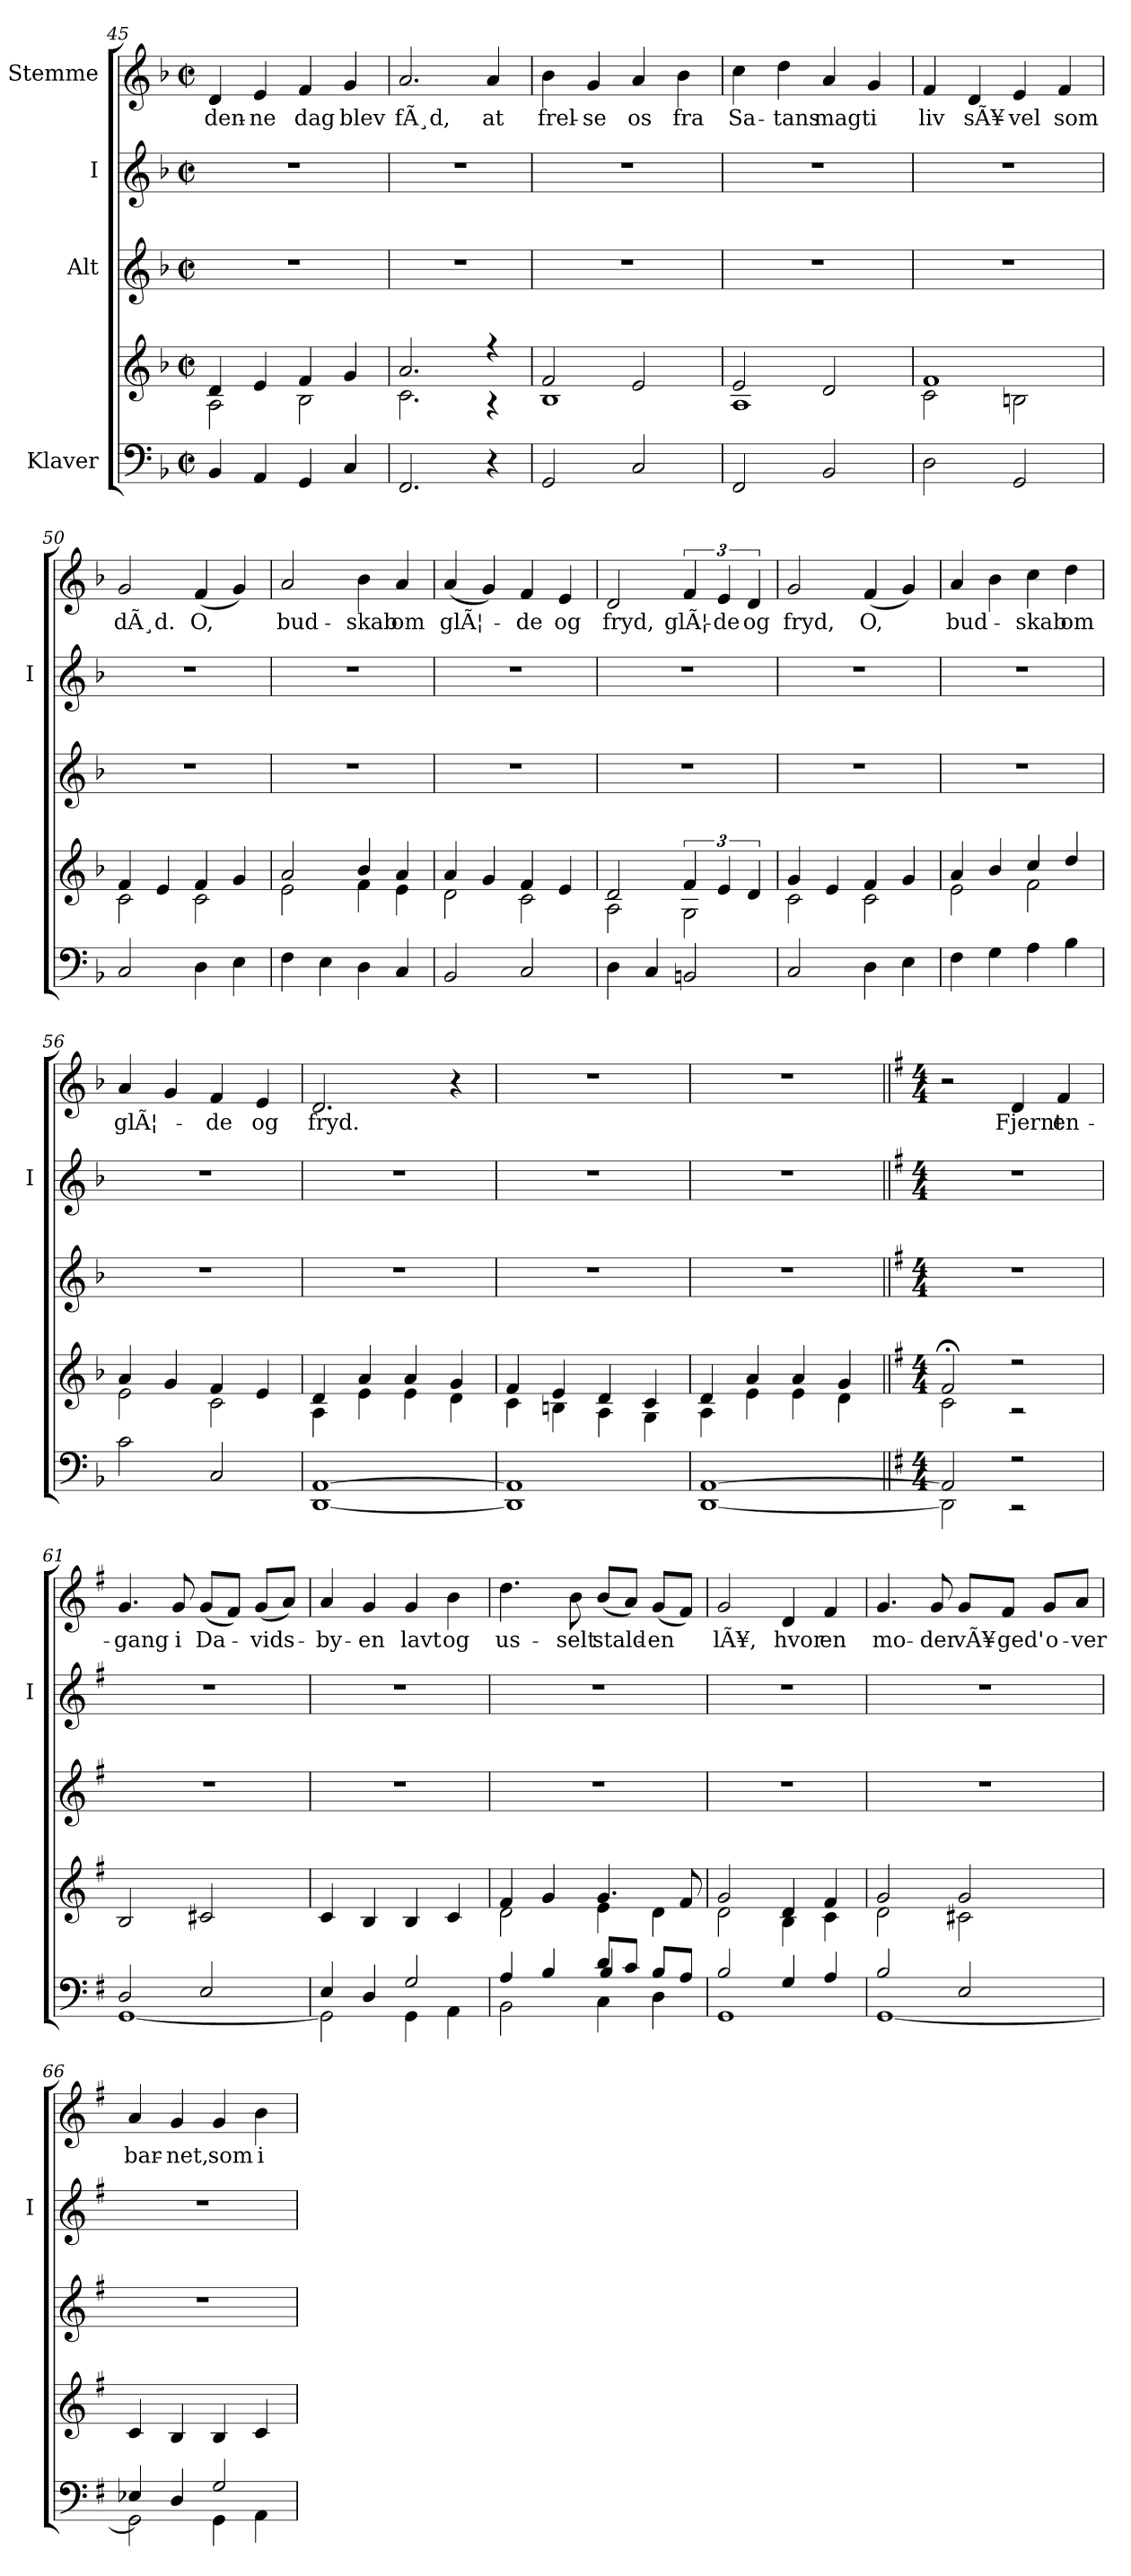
**kern	**kern	**kern	**kern	**kern	**text
*part4	*part4	*part3	*part2	*part1	*part1
*staff5	*staff4	*staff3	*staff2	*staff1	*staff1
*I"Klaver	*	*I"Alt	*I"I	*I"Stemme	*
*	*	*	*I'I	*	*
*clefF4	*clefG2	*clefG2	*clefG2	*clefG2	*
*k[b-]	*k[b-]	*k[b-]	*k[b-]	*k[b-]	*
*M2/2	*M2/2	*M2/2	*M2/2	*M2/2	*
*met(c|)	*met(c|)	*met(c|)	*met(c|)	*met(c|)	*
=45	=45	=45	=45	=45	=45
*	*^	*	*	*	*
!	!	!	!	!	!	!LO:LY:b
4BB-/	4d/	2A\	1r	1r	4d/	den-
!	!	!	!	!	!	!LO:LY:b
4AA/	4e/	.	.	.	4e/	-ne
!	!	!	!	!	!	!LO:LY:b
4GG/	4f/	2B-\	.	.	4f/	dag
!	!	!	!	!	!	!LO:LY:b
4C/	4g/	.	.	.	4g/	blev
=46	=46	=46	=46	=46	=46	=46
!	!	!	!	!	!	!LO:LY:b
2.FF/	2.a/	2.c\	1r	1r	2.a/	fÃ¸d,
!	!	!	!	!	!	!LO:LY:b
4r	4r	4r	.	.	4a/	at
=47	=47	=47	=47	=47	=47	=47
!	!	!	!	!	!	!LO:LY:b
2GG/	2f/	1B-	1r	1r	4b-\	frel-
!	!	!	!	!	!	!LO:LY:b
.	.	.	.	.	4g/	-se
!	!	!	!	!	!	!LO:LY:b
2C/	2e/	.	.	.	4a/	os
!	!	!	!	!	!	!LO:LY:b
.	.	.	.	.	4b-\	fra
=48	=48	=48	=48	=48	=48	=48
!	!	!	!	!	!	!LO:LY:b
2FF/	2e/	1A	1r	1r	4cc\	Sa-
!	!	!	!	!	!	!LO:LY:b
.	.	.	.	.	4dd\	-tans
!	!	!	!	!	!	!LO:LY:b
2BB-/	2d/	.	.	.	4a/	magt
!	!	!	!	!	!	!LO:LY:b
.	.	.	.	.	4g/	i
!!LO:PB:g=z
=49	=49	=49	=49	=49	=49	=49
!	!	!	!	!	!	!LO:LY:b
2D\	1f	2c\	1r	1r	4f/	liv
!	!	!	!	!	!	!LO:LY:b
.	.	.	.	.	4d/	sÃ¥-
!	!	!	!	!	!	!LO:LY:b
2GG/	.	2Bn\	.	.	4e/	-vel
!	!	!	!	!	!	!LO:LY:b
.	.	.	.	.	4f/	som
=50	=50	=50	=50	=50	=50	=50
!	!	!	!	!	!	!LO:LY:b
2C/	4f/	2c\	1r	1r	2g/	dÃ¸d.
.	4e/	.	.	.	.	.
!	!	!	!	!	!	!LO:LY:b
4D\	4f/	2c\	.	.	(<4f/	O,
4E\	4g/	.	.	.	4g/)	.
=51	=51	=51	=51	=51	=51	=51
!	!	!	!	!	!	!LO:LY:b
4F\	2a/	2e\	1r	1r	2a/	bud-
4E\	.	.	.	.	.	.
!	!	!	!	!	!	!LO:LY:b
4D\	4b-/	4f\	.	.	4b-\	-skab
!	!	!	!	!	!	!LO:LY:b
4C/	4a/	4e\	.	.	4a/	om
=52	=52	=52	=52	=52	=52	=52
!	!	!	!	!	!	!LO:LY:b
2BB-/	4a/	2d\	1r	1r	(<4a/	glÃ¦-
.	4g/	.	.	.	4g/)	.
!	!	!	!	!	!	!LO:LY:b
2C/	4f/	2c\	.	.	4f/	-de
!	!	!	!	!	!	!LO:LY:b
.	4e/	.	.	.	4e/	og
=53	=53	=53	=53	=53	=53	=53
!	!	!	!	!	!	!LO:LY:b
4D\	2d/	2A\	1r	1r	2d/	fryd,
4C/	.	.	.	.	.	.
!	!	!	!	!	!	!LO:LY:b
2BBn/	6f/	2G\	.	.	6f/	glÃ¦-
!	!	!	!	!	!	!LO:LY:b
.	6e/	.	.	.	6e/	-de
!	!	!	!	!	!	!LO:LY:b
.	6d/	.	.	.	6d/	og
=54	=54	=54	=54	=54	=54	=54
!	!	!	!	!	!	!LO:LY:b
2C/	4g/	2c\	1r	1r	2g/	fryd,
.	4e/	.	.	.	.	.
!	!	!	!	!	!	!LO:LY:b
4D\	4f/	2c\	.	.	(<4f/	O,
4E\	4g/	.	.	.	4g/)	.
=55	=55	=55	=55	=55	=55	=55
!	!	!	!	!	!	!LO:LY:b
4F\	4a/	2e\	1r	1r	4a/	bud-
4G\	4b-/	.	.	.	4b-\	.
!	!	!	!	!	!	!LO:LY:b
4A\	4cc/	2f\	.	.	4cc\	-skab
!	!	!	!	!	!	!LO:LY:b
4B-\	4dd/	.	.	.	4dd\	om
!!LO:LB:g=z
=56	=56	=56	=56	=56	=56	=56
!	!	!	!	!	!	!LO:LY:b
2c\	4a/	2e\	1r	1r	4a/	glÃ¦-
.	4g/	.	.	.	4g/	.
!	!	!	!	!	!	!LO:LY:b
2C/	4f/	2c\	.	.	4f/	-de
!	!	!	!	!	!	!LO:LY:b
.	4e/	.	.	.	4e/	og
=57	=57	=57	=57	=57	=57	=57
*^	*	*	*	*	*	*
!	!	!	!	!	!	!	!LO:LY:b
[1AA	[1DD	4d/	4A\	1r	1r	2.d/	fryd.
.	.	4a/	4e\	.	.	.	.
.	.	4a/	4e\	.	.	.	.
.	.	4g/	4d\	.	.	4r	.
=58	=58	=58	=58	=58	=58	=58	=58
1AA]	1DD]	4f/	4c\	1r	1r	1r	.
.	.	4e/	4Bn\	.	.	.	.
.	.	4d/	4A\	.	.	.	.
.	.	4c/	4G\	.	.	.	.
=59	=59	=59	=59	=59	=59	=59	=59
[1AA	[1DD	4d/	4A\	1r	1r	1r	.
.	.	4a/	4e\	.	.	.	.
.	.	4a/	4e\	.	.	.	.
.	.	4g/	4d\	.	.	.	.
=60||	=60||	=60||	=60||	=60||	=60||	=60||	=60||
*k[f#]	*	*k[f#]	*	*k[f#]	*k[f#]	*k[f#]	*
*M4/4	*	*M4/4	*	*M4/4	*M4/4	*M4/4	*
*	*	*	*	*	*	*MM78	*
2AA/]	2DD\]	2f#;</	2c\	1r	1r	2r	.
!	!	!	!	!	!	!	!LO:LY:b
2r	2r	2r	2r	.	.	4d/	Fjernt
!	!	!	!	!	!	!	!LO:LY:b
.	.	.	.	.	.	4f#/	en-
*	*	*v	*v	*	*	*	*
=61	=61	=61	=61	=61	=61	=61
!	!	!	!	!	!	!LO:LY:b
2D/	[1GG	2B/	1r	1r	4.g/	-gang
!	!	!	!	!	!	!LO:LY:b
.	.	.	.	.	8g/	i
!	!	!	!	!	!	!LO:LY:b
2E/	.	2c#X/	.	.	(<8g/L	Da-
.	.	.	.	.	8f#/J)	.
!	!	!	!	!	!	!LO:LY:b
.	.	.	.	.	(<8g/L	-vids-
.	.	.	.	.	8a/J)	.
!!LO:LB:g=z
=62	=62	=62	=62	=62	=62	=62
!	!	!	!	!	!	!LO:LY:b
4E/	2GG\]	4c/	1r	1r	4a/	-by-
!	!	!	!	!	!	!LO:LY:b
4D/	.	4B/	.	.	4g/	-en
!	!	!	!	!	!	!LO:LY:b
2G/	4GG\	4B/	.	.	4g/	lavt
!	!	!	!	!	!	!LO:LY:b
.	4AA\	4c/	.	.	4b\	og
=63	=63	=63	=63	=63	=63	=63
*	*^	*^	*	*	*	*
!	!	!	!	!	!	!	!	!LO:LY:b
4A/	2BB\	2ryy	4f#/	2d\	1r	1r	4.dd\	us-
4B/	.	.	4g/	.	.	.	.	.
!	!	!	!	!	!	!	!	!LO:LY:b
.	.	.	.	.	.	.	8b\	-selt
!	!	!	!	!	!	!	!	!LO:LY:b
8d/L	4C\	4B/	4.g/	4e\	.	.	(<8b/L	stald-
8c/J	.	.	.	.	.	.	8a/J)	.
!	!	!	!	!	!	!	!	!LO:LY:b
8B/L	4D\	4ryy	.	4d\	.	.	(<8g/L	-en
8A/J	.	.	8f#/	.	.	.	8f#/J)	.
*	*v	*v	*	*	*	*	*	*
=64	=64	=64	=64	=64	=64	=64	=64
!	!	!	!	!	!	!	!LO:LY:b
2B/	1GG	2g/	2d\	1r	1r	2g/	lÃ¥,
!	!	!	!	!	!	!	!LO:LY:b
4G/	.	4d/	4B\	.	.	4d/	hvor
!	!	!	!	!	!	!	!LO:LY:b
4A/	.	4f#/	4c\	.	.	4f#/	en
=65	=65	=65	=65	=65	=65	=65	=65
!	!	!	!	!	!	!	!LO:LY:b
2B/	[1GG	2g/	2d\	1r	1r	4.g/	mo-
!	!	!	!	!	!	!	!LO:LY:b
.	.	.	.	.	.	8g/	-der
!	!	!	!	!	!	!	!LO:LY:b
2E/	.	2g/	2c#X\	.	.	8g/L	vÃ¥-
!	!	!	!	!	!	!	!LO:LY:b
.	.	.	.	.	.	8f#/J	ged'
!	!	!	!	!	!	!	!LO:LY:b
.	.	.	.	.	.	8g/L	o-
!	!	!	!	!	!	!	!LO:LY:b
.	.	.	.	.	.	8a/J	-ver
*	*	*v	*v	*	*	*	*
=66	=66	=66	=66	=66	=66	=66
!	!	!	!	!	!	!LO:LY:b
4E-X/	2GG\]	4c/	1r	1r	4a/	bar-
!	!	!	!	!	!	!LO:LY:b
4D/	.	4B/	.	.	4g/	-net,
!	!	!	!	!	!	!LO:LY:b
2G/	4GG\	4B/	.	.	4g/	som
!	!	!	!	!	!	!LO:LY:b
.	4AA\	4c/	.	.	4b\	i
*v	*v	*	*	*	*	*
=	=	=	=	=	=
*-	*-	*-	*-	*-	*-
